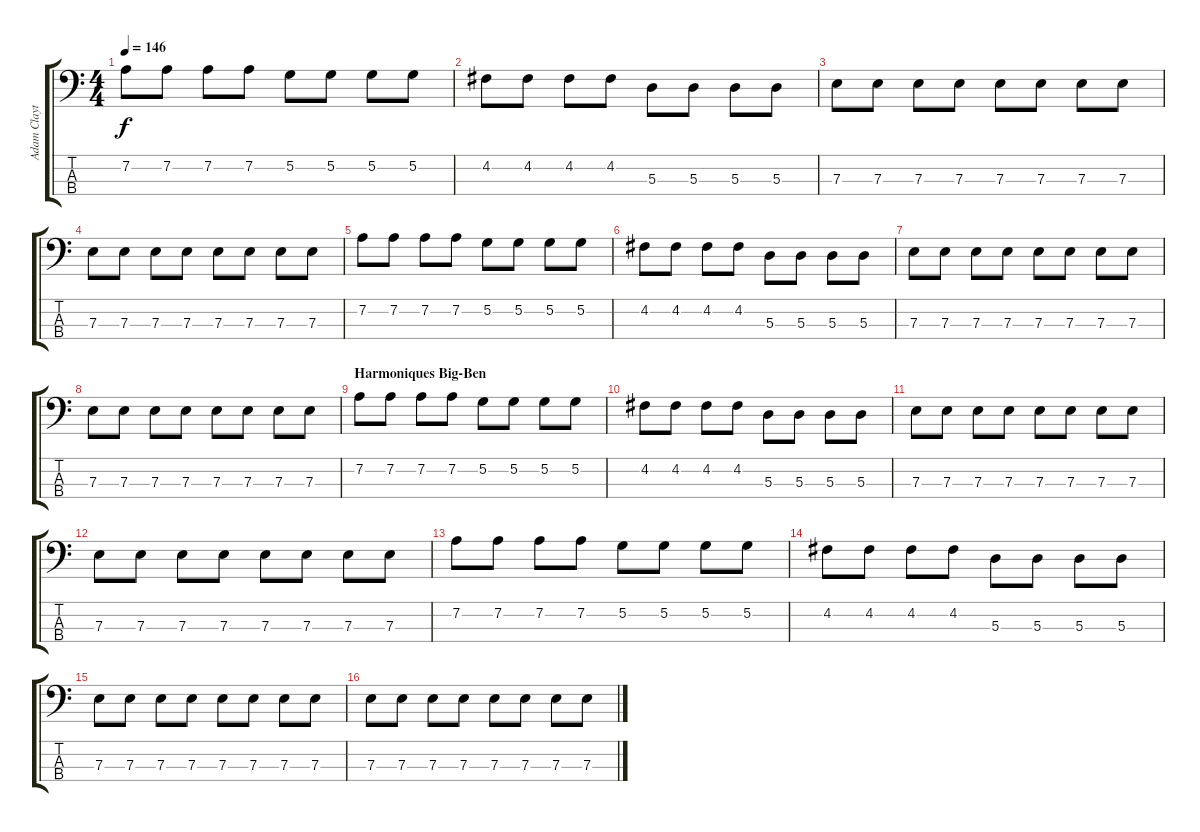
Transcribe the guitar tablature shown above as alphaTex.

\track ("Adam Clayton" "Adam Clayt") {instrument electricbasspick}
\staff {score tabs}
\tuning (G2 D2 A1 E1) {hide}
\ts (4 4)
\tempo 146
\clef f4
\ks c
7.2.8{dy f} 7.2.8 7.2.8 7.2.8 5.2.8 5.2.8 5.2.8 5.2.8 |
4.2.8 4.2.8 4.2.8 4.2.8 5.3.8 5.3.8 5.3.8 5.3.8 |
7.3.8 7.3.8 7.3.8 7.3.8 7.3.8 7.3.8 7.3.8 7.3.8 |
7.3.8 7.3.8 7.3.8 7.3.8 7.3.8 7.3.8 7.3.8 7.3.8 |
7.2.8 7.2.8 7.2.8 7.2.8 5.2.8 5.2.8 5.2.8 5.2.8 |
4.2.8 4.2.8 4.2.8 4.2.8 5.3.8 5.3.8 5.3.8 5.3.8 |
7.3.8 7.3.8 7.3.8 7.3.8 7.3.8 7.3.8 7.3.8 7.3.8 |
7.3.8 7.3.8 7.3.8 7.3.8 7.3.8 7.3.8 7.3.8 7.3.8 |
\section ("" "Harmoniques Big-Ben")
7.2.8 7.2.8 7.2.8 7.2.8 5.2.8 5.2.8 5.2.8 5.2.8 |
4.2.8 4.2.8 4.2.8 4.2.8 5.3.8 5.3.8 5.3.8 5.3.8 |
7.3.8 7.3.8 7.3.8 7.3.8 7.3.8 7.3.8 7.3.8 7.3.8 |
7.3.8 7.3.8 7.3.8 7.3.8 7.3.8 7.3.8 7.3.8 7.3.8 |
7.2.8 7.2.8 7.2.8 7.2.8 5.2.8 5.2.8 5.2.8 5.2.8 |
4.2.8 4.2.8 4.2.8 4.2.8 5.3.8 5.3.8 5.3.8 5.3.8 |
7.3.8 7.3.8 7.3.8 7.3.8 7.3.8 7.3.8 7.3.8 7.3.8 |
7.3.8 7.3.8 7.3.8 7.3.8 7.3.8 7.3.8 7.3.8 7.3.8
